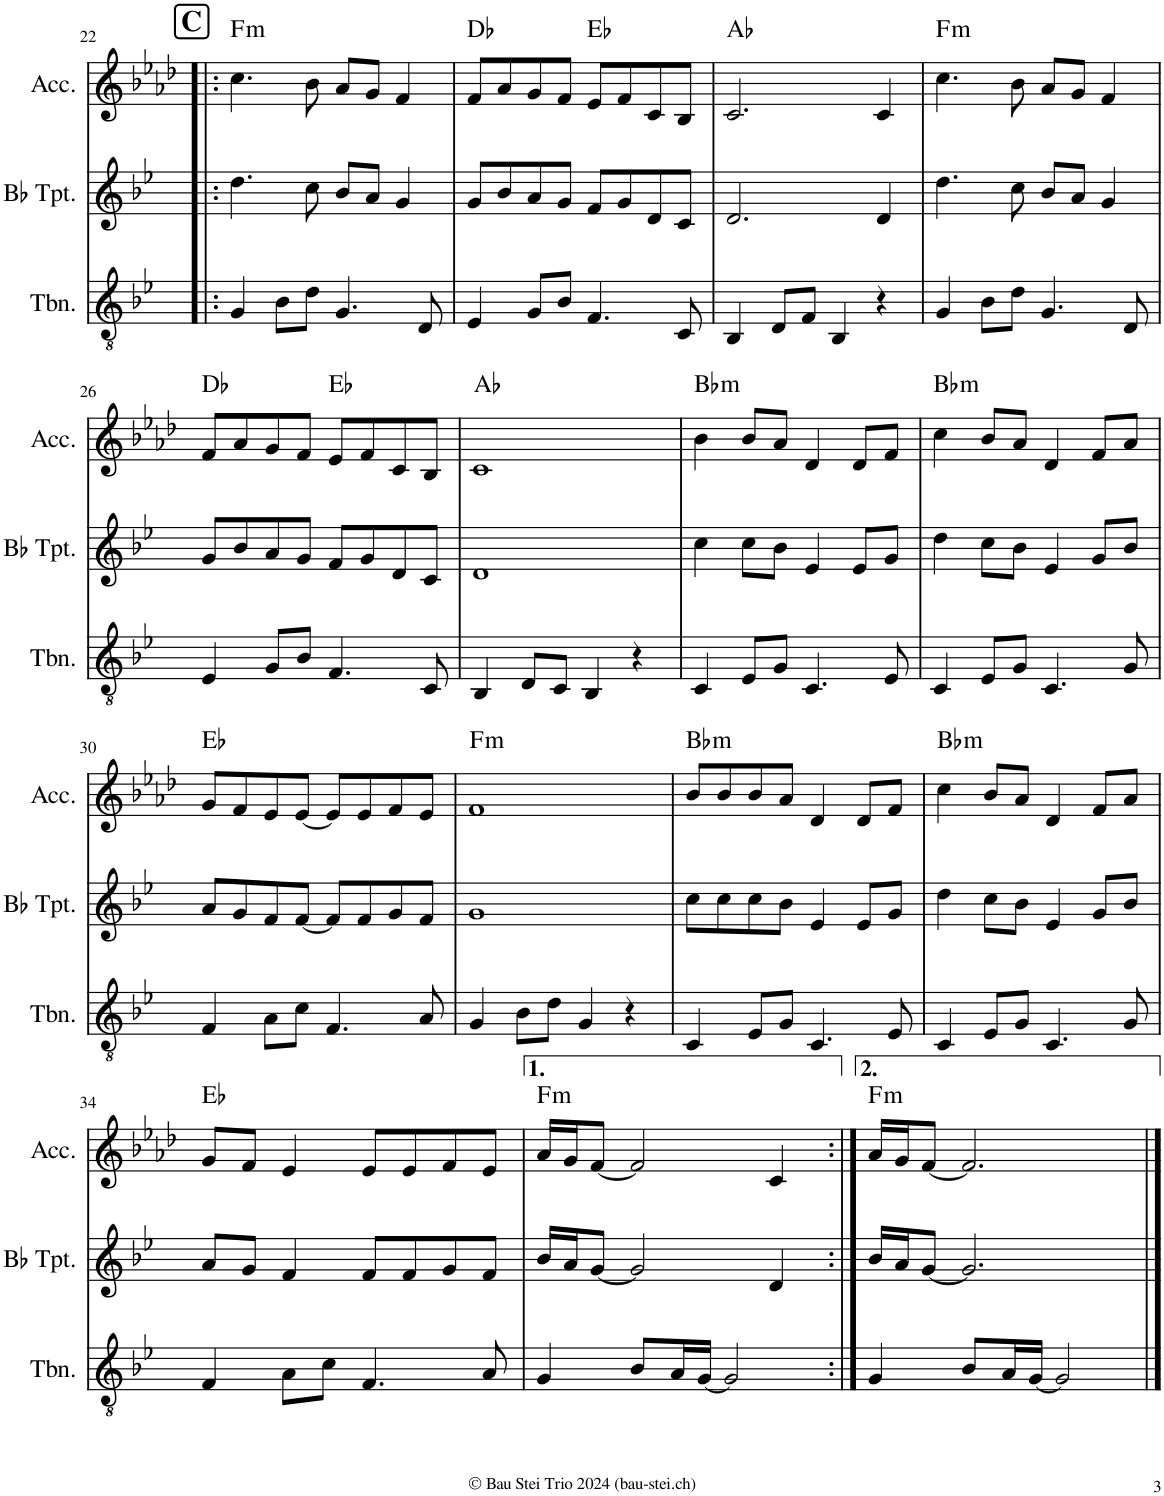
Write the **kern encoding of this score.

**kern	**kern	**kern	**harte
*part3	*part2	*part1	*part1
*staff3	*staff2	*staff1	*
*I"Trombone	*I"Bb Trumpet	*I"Accordion	*
*I'Tbn.	*I'Bb Tpt.	*I'Acc.	*
!!LO:PB:g=z
*clefGv2	*clefG2	*clefG2	*
*Trd1c2	*Trd1c2	*	*
*k[b-e-]	*k[b-e-]	*k[b-e-a-d-]	*
*M4/4	*M4/4	*M4/4	*
!!LO:REH:place=s1:a:B:cj:fs=14:t=C
=22!|:	=22!|:	=22!|:	=22!|:
!	!	!	!LO:H:kt=m
4G/	4.dd\	4.cc\	F:min
8B-\L	.	.	.
8d\J	8cc\	8b-\	.
4.G/	8b-/L	8a-/L	.
.	8a/J	8g/J	.
.	4g/	4f/	.
8D/	.	.	.
=23	=23	=23	=23
4E-/	8g/L	8f/L	Db:maj
.	8b-/	8a-/	.
8G/L	8a/	8g/	.
8B-/J	8g/J	8f/J	.
4.F/	8f/L	8e-/L	Eb:maj
.	8g/	8f/	.
.	8d/	8c/	.
8C/	8c/J	8B-/J	.
=24	=24	=24	=24
4BB-/	2.d/	2.c/	Ab:maj
8D/L	.	.	.
8F/J	.	.	.
4BB-/	.	.	.
4r	4d/	4c/	.
=25	=25	=25	=25
!	!	!	!LO:H:kt=m
4G/	4.dd\	4.cc\	F:min
8B-\L	.	.	.
8d\J	8cc\	8b-\	.
4.G/	8b-/L	8a-/L	.
.	8a/J	8g/J	.
.	4g/	4f/	.
8D/	.	.	.
!!LO:LB:g=z
=26	=26	=26	=26
4E-/	8g/L	8f/L	Db:maj
.	8b-/	8a-/	.
8G/L	8a/	8g/	.
8B-/J	8g/J	8f/J	.
4.F/	8f/L	8e-/L	Eb:maj
.	8g/	8f/	.
.	8d/	8c/	.
8C/	8c/J	8B-/J	.
=27	=27	=27	=27
4BB-/	1d	1c	Ab:maj
8D/L	.	.	.
8C/J	.	.	.
4BB-/	.	.	.
4r	.	.	.
=28	=28	=28	=28
!	!	!	!LO:H:kt=m
4C/	4cc\	4b-\	Bb:min
8E-/L	8cc\L	8b-/L	.
8G/J	8b-\J	8a-/J	.
4.C/	4e-/	4d-/	.
.	8e-/L	8d-/L	.
8E-/	8g/J	8f/J	.
=29	=29	=29	=29
!	!	!	!LO:H:kt=m
4C/	4dd\	4cc\	Bb:min
8E-/L	8cc\L	8b-/L	.
8G/J	8b-\J	8a-/J	.
4.C/	4e-/	4d-/	.
.	8g/L	8f/L	.
8G/	8b-/J	8a-/J	.
!!LO:LB:g=z
=30	=30	=30	=30
4F/	8a/L	8g/L	Eb:maj
.	8g/	8f/	.
8A\L	8f/	8e-/	.
8c\J	[8f/J	[8e-/J	.
4.F/	8f/L]	8e-/L]	.
.	8f/	8e-/	.
.	8g/	8f/	.
8A/	8f/J	8e-/J	.
=31	=31	=31	=31
!	!	!	!LO:H:kt=m
4G/	1g	1f	F:min
8B-\L	.	.	.
8d\J	.	.	.
4G/	.	.	.
4r	.	.	.
=32	=32	=32	=32
!	!	!	!LO:H:kt=m
4C/	8cc\L	8b-/L	Bb:min
.	8cc\	8b-/	.
8E-/L	8cc\	8b-/	.
8G/J	8b-\J	8a-/J	.
4.C/	4e-/	4d-/	.
.	8e-/L	8d-/L	.
8E-/	8g/J	8f/J	.
=33	=33	=33	=33
!	!	!	!LO:H:kt=m
4C/	4dd\	4cc\	Bb:min
8E-/L	8cc\L	8b-/L	.
8G/J	8b-\J	8a-/J	.
4.C/	4e-/	4d-/	.
.	8g/L	8f/L	.
8G/	8b-/J	8a-/J	.
!!LO:LB:g=z
=34	=34	=34	=34
4F/	8a/L	8g/L	Eb:maj
.	8g/J	8f/J	.
8A\L	4f/	4e-/	.
8c\J	.	.	.
4.F/	8f/L	8e-/L	.
.	8f/	8e-/	.
.	8g/	8f/	.
8A/	8f/J	8e-/J	.
=35	=35	=35	=35
!	!	!	!LO:H:kt=m
4G/	16b-/LL	16a-/LL	F:min
.	16a/J	16g/J	.
.	[8g/J	[8f/J	.
8B-/L	2g/]	2f/]	.
16A/L	.	.	.
[16G/JJ	.	.	.
2G/]	.	.	.
.	4d/	4c/	.
=36:|!	=36:|!	=36:|!	=36:|!
!	!	!	!LO:H:kt=m
4G/	16b-/LL	16a-/LL	F:min
.	16a/J	16g/J	.
.	[8g/J	[8f/J	.
8B-/L	2.g/]	2.f/]	.
16A/L	.	.	.
[16G/JJ	.	.	.
2G/]	.	.	.
==	==	==	==
*-	*-	*-	*-
